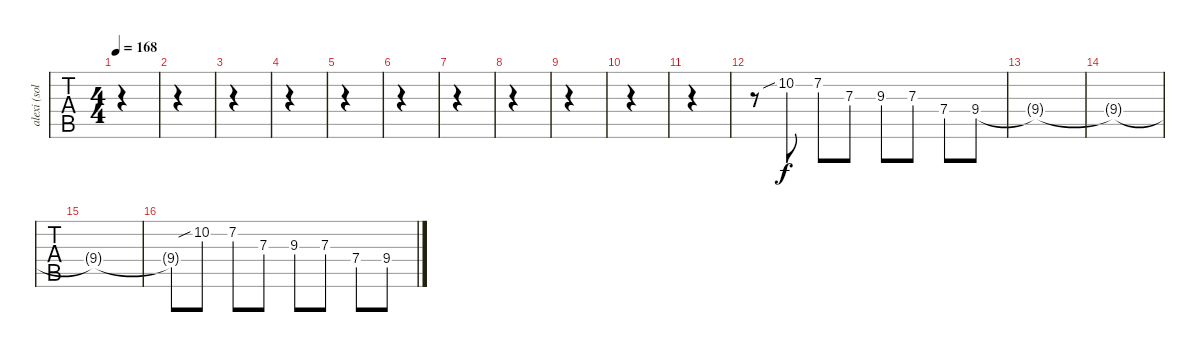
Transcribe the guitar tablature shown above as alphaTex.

\track ("alexi (solo)" "alexi (sol") {instrument acousticguitarsteel}
\staff {tabs}
\tuning (E4 B3 G3 D3 A2 E2) {hide}
\ts (4 4)
\tempo 168
\clef g2
\ks c
|
|
|
|
|
|
|
|
|
|
|
r.8{volume 10 instrument lead2sawtooth} 10.2{sib}.8 7.2.8 7.3.8 9.3.8 7.3.8 7.4.8 9.4.8 |
9.4{t}.1 |
9.4{t}.1 |
9.4{t}.1 |
9.4{t}.8 10.2{sib}.8 7.2.8 7.3.8 9.3.8 7.3.8 7.4.8 9.4.8
